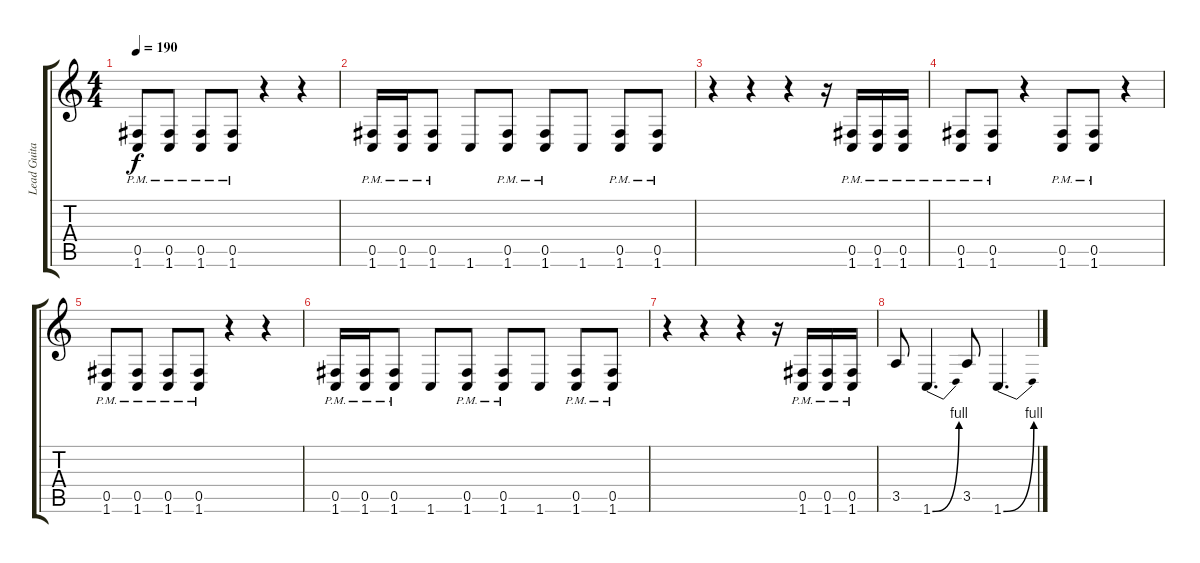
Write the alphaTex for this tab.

\track ("Lead Guitar" "Lead Guita") {instrument overdrivenguitar}
\staff {score tabs}
\tuning (Db4 Ab3 E3 B2 Gb2 B1) {hide}
\ts (4 4)
\tempo 190
\clef g2
\ks c
(0.5{pm} 1.6{pm}).8{dy f balance 8} (0.5{pm} 1.6{pm}).8 (0.5{pm} 1.6{pm}).8 (0.5{pm} 1.6{pm}).8 r.4 r.4 |
(0.5{pm} 1.6{pm}).16 (0.5{pm} 1.6{pm}).16 (0.5{pm} 1.6{pm}).8 1.6.8 (0.5{pm} 1.6{pm}).8 (0.5{pm} 1.6{pm}).8 1.6.8 (0.5{pm} 1.6{pm}).8 (0.5{pm} 1.6{pm}).8 |
r.4 r.4 r.4 r.16 (0.5{pm} 1.6{pm}).16 (0.5{pm} 1.6{pm}).16 (0.5{pm} 1.6{pm}).16 |
(0.5{pm} 1.6{pm}).8 (0.5{pm} 1.6{pm}).8 r.4 (0.5{pm} 1.6{pm}).8 (0.5{pm} 1.6{pm}).8 r.4 |
(0.5{pm} 1.6{pm}).8{balance 8} (0.5{pm} 1.6{pm}).8 (0.5{pm} 1.6{pm}).8 (0.5{pm} 1.6{pm}).8 r.4 r.4 |
(0.5{pm} 1.6{pm}).16 (0.5{pm} 1.6{pm}).16 (0.5{pm} 1.6{pm}).8 1.6.8 (0.5{pm} 1.6{pm}).8 (0.5{pm} 1.6{pm}).8 1.6.8 (0.5{pm} 1.6{pm}).8 (0.5{pm} 1.6{pm}).8 |
r.4 r.4 r.4 r.16 (0.5{pm} 1.6{pm}).16 (0.5{pm} 1.6{pm}).16 (0.5{pm} 1.6{pm}).16 |
3.5.8 1.6{be (bend 0 0 60 4)}.4{d} 3.5.8 1.6{be (bend 0 0 60 4)}.4{d}
